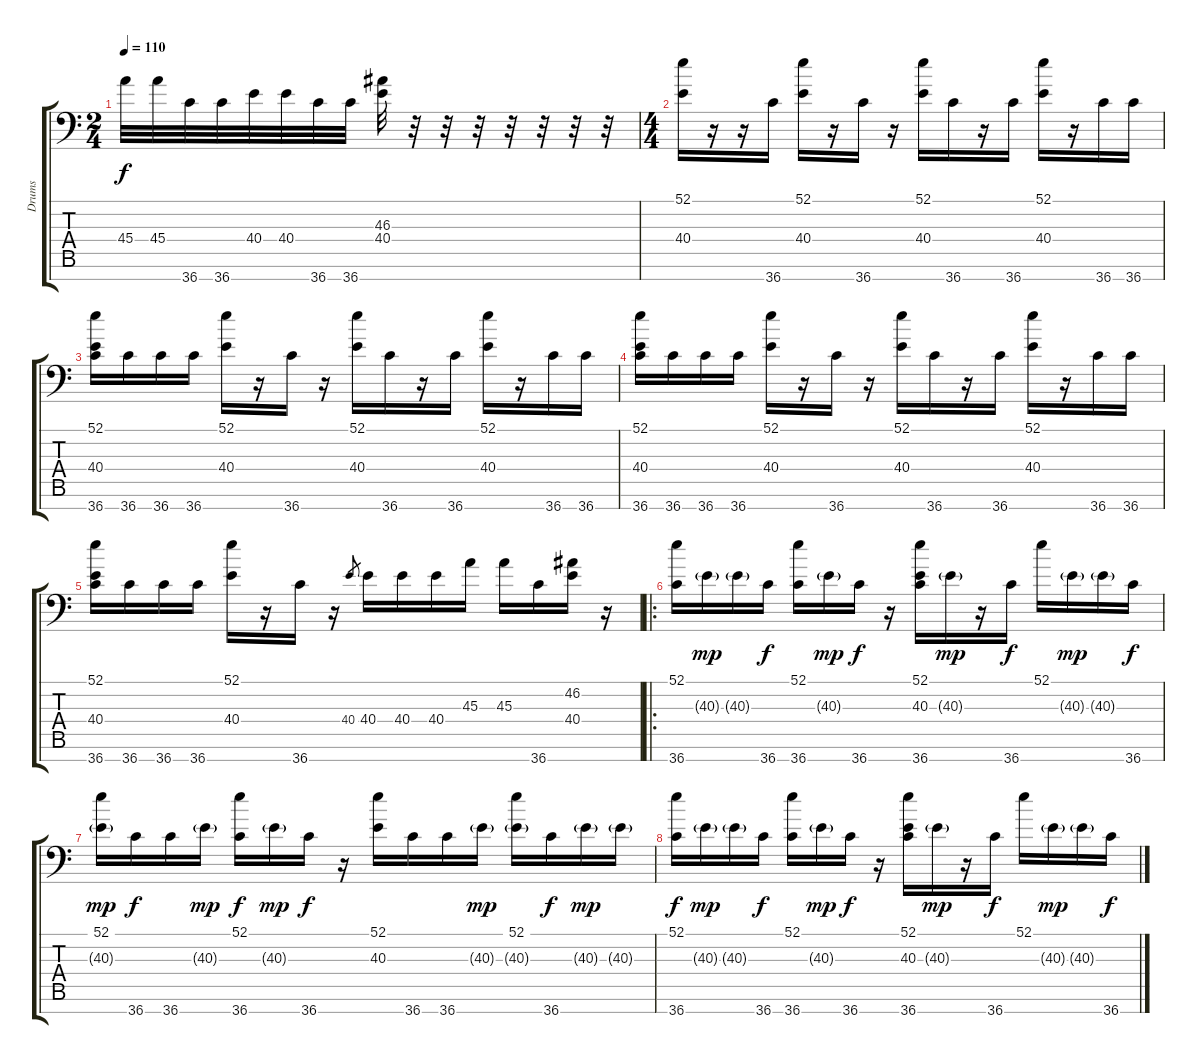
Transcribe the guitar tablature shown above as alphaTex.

\track ("Drums" "Drums") {instrument acousticgrandpiano}
\staff {score tabs}
\tuning (C-1 C-1 C-1 C-1 C-1 C-1 C-1) {hide}
\ts (2 4)
\tempo 110
\clef f4
\ks c
45.4.32{dy f} 45.4.32 36.7.32 36.7.32 40.4.32 40.4.32 36.7.32 36.7.32 (46.3 40.4).32 r.32 r.32 r.32 r.32 r.32 r.32 r.32 |
\ts (4 4)
(52.1 40.4).16 r.16 r.16 36.7.16 (52.1 40.4).16 r.16 36.7.16 r.16 (52.1 40.4).16 36.7.16 r.16 36.7.16 (52.1 40.4).16 r.16 36.7.16 36.7.16 |
(52.1 40.4 36.7).16 36.7.16 36.7.16 36.7.16 (52.1 40.4).16 r.16 36.7.16 r.16 (52.1 40.4).16 36.7.16 r.16 36.7.16 (52.1 40.4).16 r.16 36.7.16 36.7.16 |
(52.1 40.4 36.7).16 36.7.16 36.7.16 36.7.16 (52.1 40.4).16 r.16 36.7.16 r.16 (52.1 40.4).16 36.7.16 r.16 36.7.16 (52.1 40.4).16 r.16 36.7.16 36.7.16 |
(52.1 40.4 36.7).16 36.7.16 36.7.16 36.7.16 (52.1 40.4).16 r.16 36.7.16 r.16 40.4.8{gr} 40.4.16 40.4.16 40.4.16 45.3.16 45.3.16 36.7.16 (46.2 40.4).16 r.16 |
\ro
(52.1 36.7).16 40.3{g}.16{dy mp} 40.3{g}.16 36.7.16{dy f} (52.1 36.7).16 40.3{g}.16{dy mp} 36.7.16{dy f} r.16 (52.1 40.3 36.7).16 40.3{g}.16{dy mp} r.16 36.7.16{dy f} 52.1.16 40.3{g}.16{dy mp} 40.3{g}.16 36.7.16{dy f} |
(52.1 40.3{g}).16{dy mp} 36.7.16{dy f} 36.7.16 40.3{g}.16{dy mp} (52.1 36.7).16{dy f} 40.3{g}.16{dy mp} 36.7.16{dy f} r.16 (52.1 40.3).16 36.7.16 36.7.16 40.3{g}.16{dy mp} (52.1 40.3{g}).16 36.7.16{dy f} 40.3{g}.16{dy mp} 40.3{g}.16 |
(52.1 36.7).16{dy f} 40.3{g}.16{dy mp} 40.3{g}.16 36.7.16{dy f} (52.1 36.7).16 40.3{g}.16{dy mp} 36.7.16{dy f} r.16 (52.1 40.3 36.7).16 40.3{g}.16{dy mp} r.16 36.7.16{dy f} 52.1.16 40.3{g}.16{dy mp} 40.3{g}.16 36.7.16{dy f}
